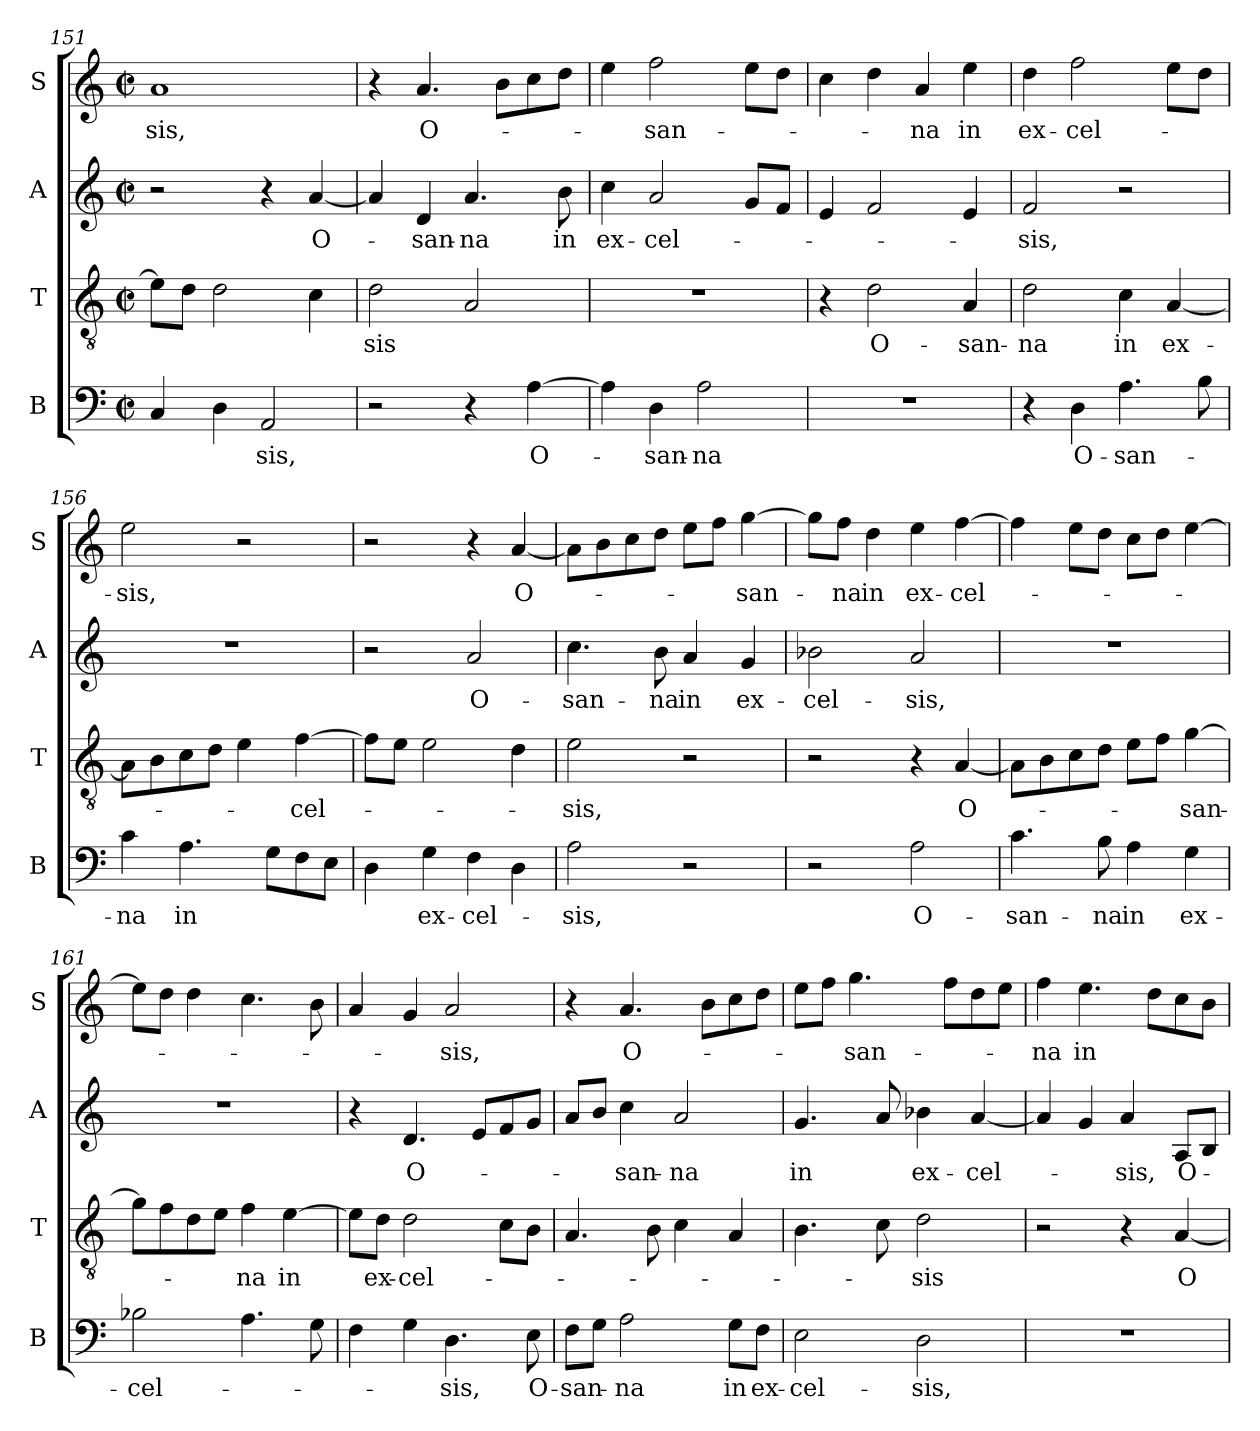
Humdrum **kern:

**kern	**text	**kern	**text	**kern	**text	**kern	**text
*part4	*part4	*part3	*part3	*part2	*part2	*part1	*part1
*staff4	*staff4	*staff3	*staff3	*staff2	*staff2	*staff1	*staff1
*I"B	*	*I"T	*	*I"A	*	*I"S	*
*I'B	*	*I'T	*	*I'A	*	*I'S	*
*clefF4	*	*clefGv2	*	*clefG2	*	*clefG2	*
*k[]	*	*k[]	*	*k[]	*	*k[]	*
*M2/2	*	*M2/2	*	*M2/2	*	*M2/2	*
*met(c|)	*	*met(c|)	*	*met(c|)	*	*met(c|)	*
=151	=151	=151	=151	=151	=151	=151	=151
!	!	!	!	!	!	!	!LO:LY:b
4C/	.	8e\L]	.	2r	.	1a	-sis,
.	.	8d\J	.	.	.	.	.
4D\	.	2d\	.	.	.	.	.
!	!LO:LY:b	!	!	!	!	!	!
2AA/	-sis,	.	.	4r	.	.	.
!	!	!	!	!	!LO:LY:b	!	!
.	.	4c\	.	[4a/	O-	.	.
=152	=152	=152	=152	=152	=152	=152	=152
!	!	!	!LO:LY:b	!	!	!	!
2r	.	2d\	-sis	4a/]	.	4r	.
!	!	!	!	!	!LO:LY:b	!	!LO:LY:b
.	.	.	.	4d/	-san-	4.a/	O-
!	!	!	!	!	!LO:LY:b	!	!
4r	.	2A/	.	4.a/	-na	.	.
.	.	.	.	.	.	8b\L	.
!	!LO:LY:b	!	!	!	!	!	!
[4A\	O-	.	.	.	.	8cc\	.
!	!	!	!	!	!LO:LY:b	!	!
.	.	.	.	8b\	in	8dd\J	.
=153	=153	=153	=153	=153	=153	=153	=153
!	!	!	!	!	!LO:LY:b	!	!
4A\]	.	1r	.	4cc\	ex-	4ee\	.
!	!LO:LY:b	!	!	!	!LO:LY:b	!	!LO:LY:b
4D\	-san-	.	.	2a/	-cel-	2ff\	-san-
!	!LO:LY:b	!	!	!	!	!	!
2A\	-na	.	.	.	.	.	.
.	.	.	.	8g/L	.	8ee\L	.
.	.	.	.	8f/J	.	8dd\J	.
=154	=154	=154	=154	=154	=154	=154	=154
1r	.	4r	.	4e/	.	4cc\	.
!	!	!	!LO:LY:b	!	!	!	!
.	.	2d\	O-	2f/	.	4dd\	.
!	!	!	!	!	!	!	!LO:LY:b
.	.	.	.	.	.	4a/	-na
!	!	!	!LO:LY:b	!	!	!	!LO:LY:b
.	.	4A/	-san-	4e/	.	4ee\	in
=155	=155	=155	=155	=155	=155	=155	=155
!	!	!	!LO:LY:b	!	!LO:LY:b	!	!LO:LY:b
4r	.	2d\	-na	2f/	-sis,	4dd\	ex-
!	!LO:LY:b	!	!	!	!	!	!LO:LY:b
4D\	O-	.	.	.	.	2ff\	-cel-
!	!LO:LY:b	!	!LO:LY:b	!	!	!	!
4.A\	-san-	4c\	in	2r	.	.	.
!	!	!	!LO:LY:b	!	!	!	!
.	.	[4A/	ex-	.	.	8ee\L	.
8B\	.	.	.	.	.	8dd\J	.
=156	=156	=156	=156	=156	=156	=156	=156
!	!LO:LY:b	!	!	!	!	!	!LO:LY:b
4c\	-na	8A\L]	.	1r	.	2ee\	-sis,
.	.	8B\	.	.	.	.	.
!	!LO:LY:b	!	!	!	!	!	!
4.A\	in	8c\	.	.	.	.	.
.	.	8d\J	.	.	.	.	.
.	.	4e\	.	.	.	2r	.
8G\L	.	.	.	.	.	.	.
!	!	!	!LO:LY:b	!	!	!	!
8F\	.	[4f\	-cel-	.	.	.	.
8E\J	.	.	.	.	.	.	.
=157	=157	=157	=157	=157	=157	=157	=157
4D\	.	8f\L]	.	2r	.	2r	.
.	.	8e\J	.	.	.	.	.
!	!LO:LY:b	!	!	!	!	!	!
4G\	ex-	2e\	.	.	.	.	.
!	!LO:LY:b	!	!	!	!LO:LY:b	!	!
4F\	-cel-	.	.	2a/	O-	4r	.
!	!	!	!	!	!	!	!LO:LY:b
4D\	.	4d\	.	.	.	[4a/	O-
=158	=158	=158	=158	=158	=158	=158	=158
!	!LO:LY:b	!	!LO:LY:b	!	!LO:LY:b	!	!
2A\	-sis,	2e\	-sis,	4.cc\	-san-	8a\L]	.
.	.	.	.	.	.	8b\	.
.	.	.	.	.	.	8cc\	.
!	!	!	!	!	!LO:LY:b	!	!
.	.	.	.	8b\	-na	8dd\J	.
!	!	!	!	!	!LO:LY:b	!	!
2r	.	2r	.	4a/	in	8ee\L	.
.	.	.	.	.	.	8ff\J	.
!	!	!	!	!	!LO:LY:b	!	!LO:LY:b
.	.	.	.	4g/	ex-	[4gg\	-san-
=159	=159	=159	=159	=159	=159	=159	=159
!	!	!	!	!	!LO:LY:b	!	!
2r	.	2r	.	2b-X\	-cel-	8gg\L]	.
!	!	!	!	!	!	!	!LO:LY:b
.	.	.	.	.	.	8ff\J	na
!	!	!	!	!	!	!	!LO:LY:b
.	.	.	.	.	.	4dd\	in
!	!LO:LY:b	!	!	!	!LO:LY:b	!	!LO:LY:b
2A\	O-	4r	.	2a/	-sis,	4ee\	ex-
!	!	!	!LO:LY:b	!	!	!	!LO:LY:b
.	.	[4A/	O-	.	.	[4ff\	-cel-
=160	=160	=160	=160	=160	=160	=160	=160
!	!LO:LY:b	!	!	!	!	!	!
4.c\	-san-	8A\L]	.	1r	.	4ff\]	.
.	.	8B\	.	.	.	.	.
.	.	8c\	.	.	.	8ee\L	.
!	!LO:LY:b	!	!	!	!	!	!
8B\	-na	8d\J	.	.	.	8dd\J	.
!	!LO:LY:b	!	!	!	!	!	!
4A\	in	8e\L	.	.	.	8cc\L	.
.	.	8f\J	.	.	.	8dd\J	.
!	!LO:LY:b	!	!LO:LY:b	!	!	!	!
4G\	ex-	[4g\	-san-	.	.	[4ee\	.
=161	=161	=161	=161	=161	=161	=161	=161
!	!LO:LY:b	!	!	!	!	!	!
2B-X\	-cel-	8g\L]	.	1r	.	8ee\L]	.
.	.	8f\	.	.	.	8dd\J	.
.	.	8d\	.	.	.	4dd\	.
.	.	8e\J	.	.	.	.	.
!	!	!	!LO:LY:b	!	!	!	!
4.A\	.	4f\	-na	.	.	4.cc\	.
!	!	!	!LO:LY:b	!	!	!	!
.	.	[4e\	in	.	.	.	.
8G\	.	.	.	.	.	8b\	.
=162	=162	=162	=162	=162	=162	=162	=162
4F\	.	8e\L]	.	4r	.	4a/	.
!	!	!	!LO:LY:b	!	!	!	!
.	.	8d\J	ex-	.	.	.	.
!	!	!	!LO:LY:b	!	!LO:LY:b	!	!
4G\	.	2d\	-cel-	4.d/	O-	4g/	.
!	!LO:LY:b	!	!	!	!	!	!LO:LY:b
4.D\	-sis,	.	.	.	.	2a/	-sis,
.	.	.	.	8e/L	.	.	.
.	.	8c\L	.	8f/	.	.	.
!	!LO:LY:b	!	!	!	!	!	!
8E\	O-	8B\J	.	8g/J	.	.	.
=163	=163	=163	=163	=163	=163	=163	=163
!	!LO:LY:b	!	!	!	!	!	!
8F\L	-san-	4.A/	.	8a/L	.	4r	.
8G\J	.	.	.	8b/J	.	.	.
!	!LO:LY:b	!	!	!	!LO:LY:b	!	!LO:LY:b
2A\	-na	.	.	4cc\	-san-	4.a/	O-
.	.	8B\	.	.	.	.	.
!	!	!	!	!	!LO:LY:b	!	!
.	.	4c\	.	2a/	-na	.	.
.	.	.	.	.	.	8b\L	.
!	!LO:LY:b	!	!	!	!	!	!
8G\L	in	4A/	.	.	.	8cc\	.
!	!LO:LY:b	!	!	!	!	!	!
8F\J	ex-	.	.	.	.	8dd\J	.
=164	=164	=164	=164	=164	=164	=164	=164
!	!LO:LY:b	!	!	!	!LO:LY:b	!	!
2E\	-cel-	4.B\	.	4.g/	in	8ee\L	.
.	.	.	.	.	.	8ff\J	.
!	!	!	!	!	!	!	!LO:LY:b
.	.	.	.	.	.	4.gg\	-san-
.	.	8c\	.	8a/	.	.	.
!	!LO:LY:b	!	!LO:LY:b	!	!LO:LY:b	!	!
2D\	-sis,	2d\	-sis	4b-X\	ex-	.	.
.	.	.	.	.	.	8ff\L	.
!	!	!	!	!	!LO:LY:b	!	!
.	.	.	.	[4a/	-cel-	8dd\	.
.	.	.	.	.	.	8ee\J	.
=165	=165	=165	=165	=165	=165	=165	=165
!	!	!	!	!	!	!	!LO:LY:b
1r	.	2r	.	4a/]	.	4ff\	-na
!	!	!	!	!	!	!	!LO:LY:b
.	.	.	.	4g/	.	4.ee\	in
!	!	!	!	!	!LO:LY:b	!	!
.	.	4r	.	4a/	-sis,	.	.
.	.	.	.	.	.	8dd\L	.
!	!	!	!LO:LY:b	!	!LO:LY:b	!	!
.	.	[4A/	O-	8A/L	O-	8cc\	.
.	.	.	.	8B/J	.	8b\J	.
=	=	=	=	=	=	=	=
*-	*-	*-	*-	*-	*-	*-	*-
